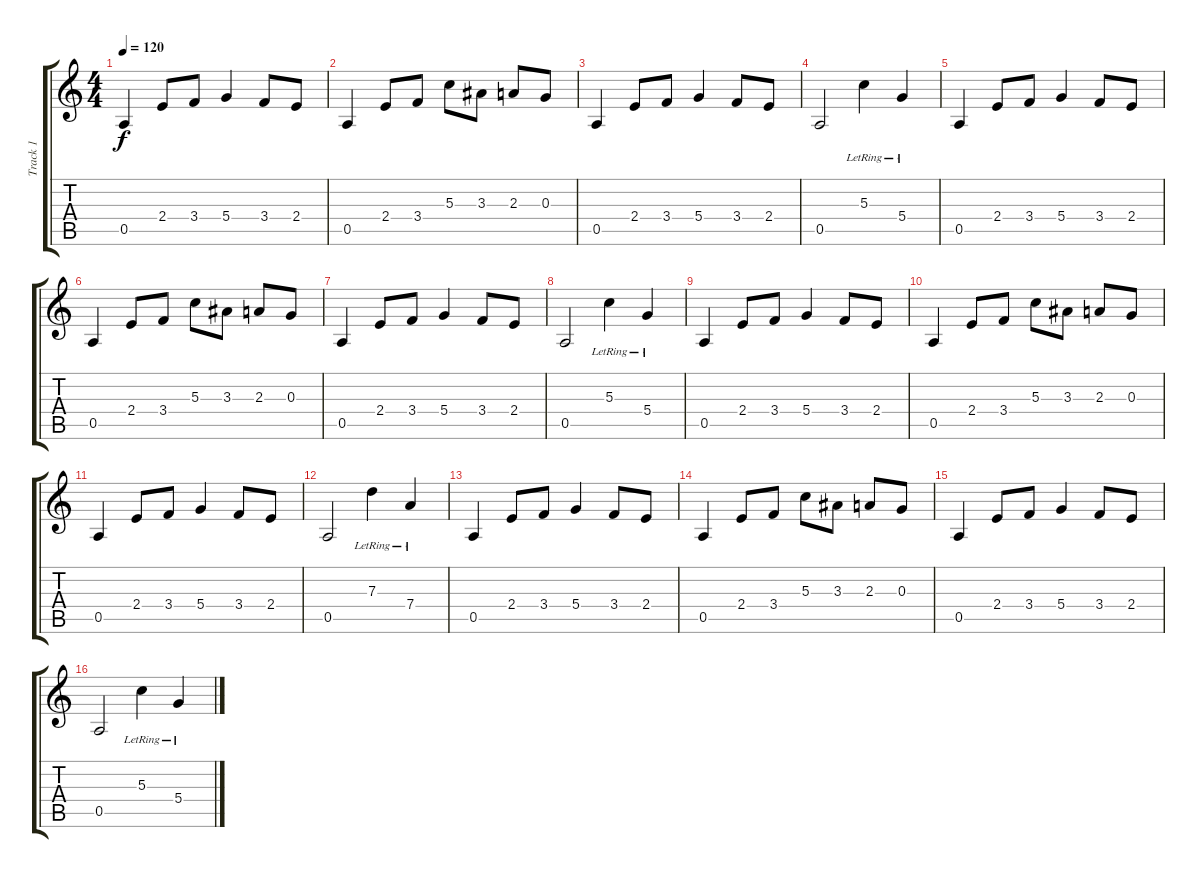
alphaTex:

\track ("Track 1" "Track 1") {instrument acousticguitarsteel}
\staff {score tabs}
\tuning (E4 B3 G3 D3 A2 E2) {hide}
\ts (4 4)
\tempo 120
\clef g2
\ks c
0.5.4{dy f instrument acousticguitarsteel} 2.4.8 3.4.8 5.4.4 3.4.8 2.4.8 |
0.5.4 2.4.8 3.4.8 5.3.8 3.3.8 2.3.8 0.3.8 |
0.5.4 2.4.8 3.4.8 5.4.4 3.4.8 2.4.8 |
0.5.2 5.3{lr}.4 5.4{lr}.4 |
0.5.4 2.4.8 3.4.8 5.4.4 3.4.8 2.4.8 |
0.5.4 2.4.8 3.4.8 5.3.8 3.3.8 2.3.8 0.3.8 |
0.5.4 2.4.8 3.4.8 5.4.4 3.4.8 2.4.8 |
0.5.2 5.3{lr}.4 5.4{lr}.4 |
0.5.4 2.4.8 3.4.8 5.4.4 3.4.8 2.4.8 |
0.5.4 2.4.8 3.4.8 5.3.8 3.3.8 2.3.8 0.3.8 |
0.5.4 2.4.8 3.4.8 5.4.4 3.4.8 2.4.8 |
0.5.2 7.3{lr}.4 7.4{lr}.4 |
0.5.4 2.4.8 3.4.8 5.4.4 3.4.8 2.4.8 |
0.5.4 2.4.8 3.4.8 5.3.8 3.3.8 2.3.8 0.3.8 |
0.5.4 2.4.8 3.4.8 5.4.4 3.4.8 2.4.8 |
0.5.2 5.3{lr}.4 5.4{lr}.4
